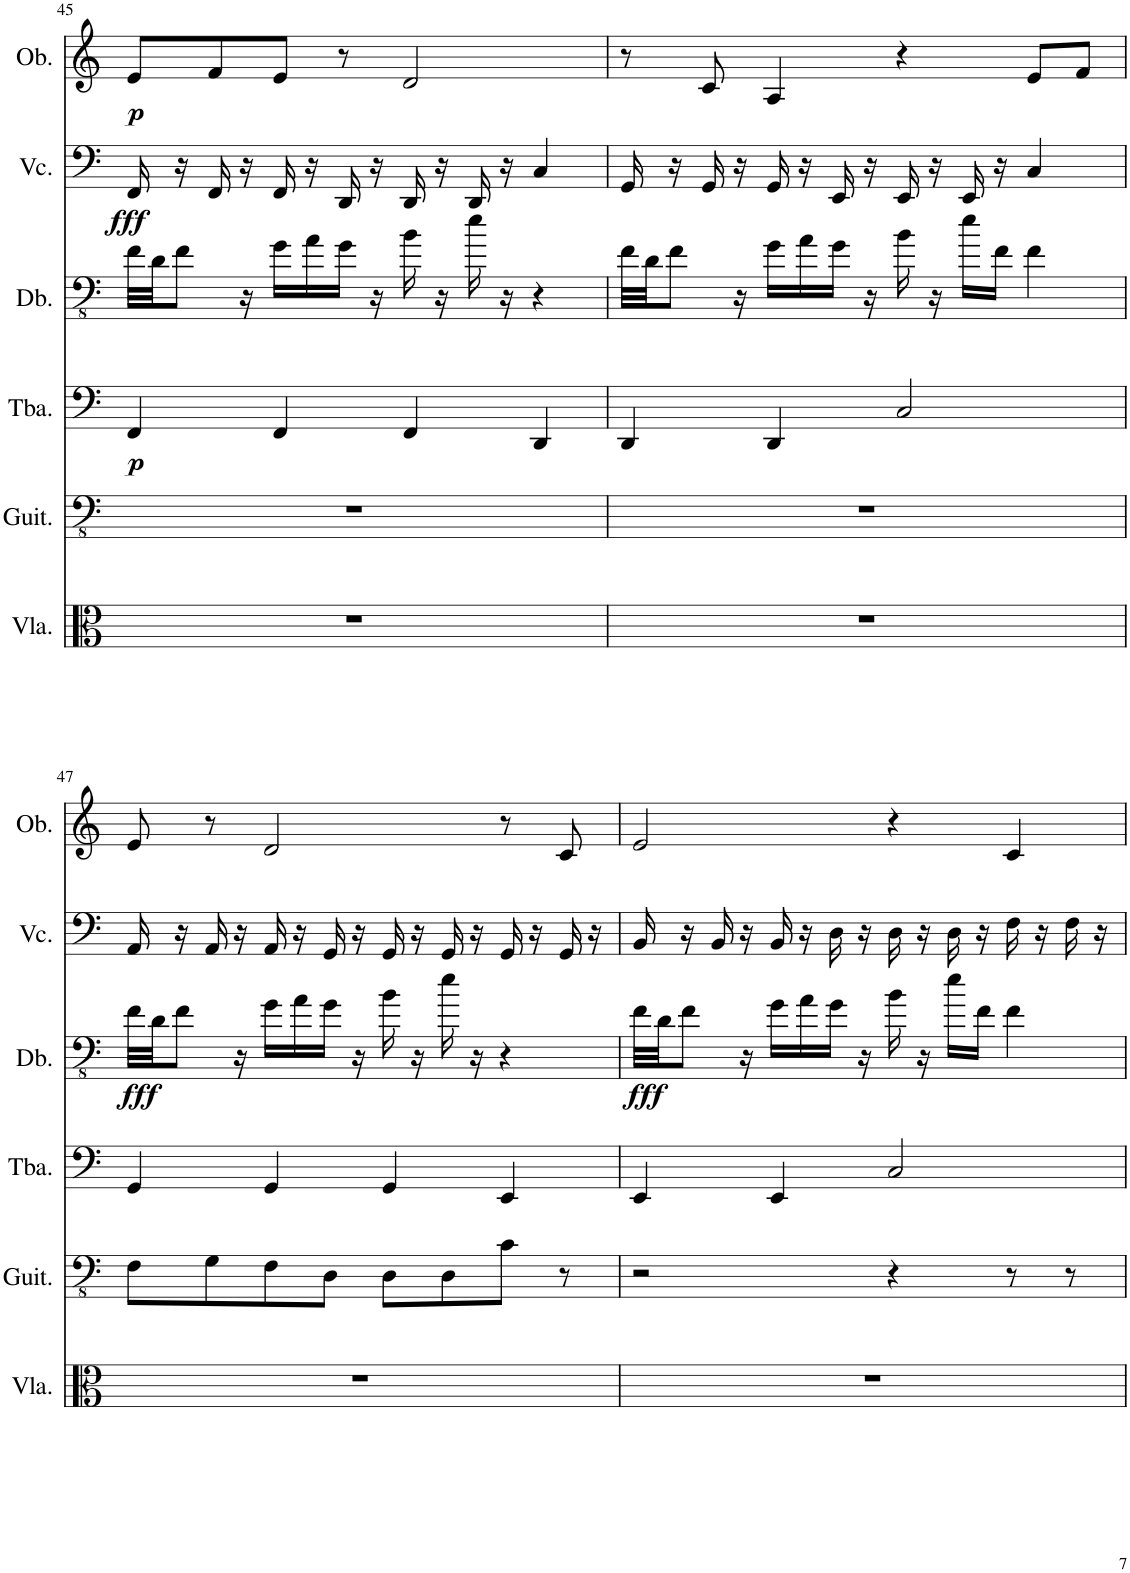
**kern	**kern	**kern	**dynam	**kern	**dynam	**kern	**dynam	**kern	**dynam
*part6	*part5	*part4	*part4	*part3	*part3	*part2	*part2	*part1	*part1
*staff6	*staff5	*staff4	*staff4	*staff3	*staff3	*staff2	*staff2	*staff1	*staff1
*I"Viola	*I"Classical Guitar	*I"Tuba	*	*I"Double Bass	*	*I"Violoncello	*	*I"Oboe	*
*I'Vla.	*I'Guit.	*I'Tba.	*	*I'Db.	*	*I'Vc.	*	*I'Ob.	*
!!LO:PB:g=z
*clefC3	*clefFv4	*clefF4	*	*clefFv4	*	*clefF4	*	*clefG2	*
*	*	*	*	*ITrd7c12	*	*	*	*	*
*k[]	*k[]	*k[]	*	*k[]	*	*k[]	*	*k[]	*
*M4/4	*M4/4	*M4/4	*	*M4/4	*	*M4/4	*	*M4/4	*
=45	=45	=45	=45	=45	=45	=45	=45	=45	=45
!	!	!	!LO:DY:b	!	!	!	!LO:DY:b	!	!LO:DY:b
1r	1r	4FF/	p	32F\LLL	.	16FF/	fff	8e/L	p
.	.	.	.	32D\JJ	.	.	.	.	.
.	.	.	.	8F\J	.	16r	.	.	.
.	.	.	.	.	.	16FF/	.	8f/	.
.	.	.	.	16r	.	16r	.	.	.
.	.	4FF/	.	16G\LL	.	16FF/	.	8e/J	.
.	.	.	.	16A\	.	16r	.	.	.
.	.	.	.	16G\JJ	.	16DD/	.	8r	.
.	.	.	.	16r	.	16r	.	.	.
.	.	4FF/	.	16B\	.	16DD/	.	2d/	.
.	.	.	.	16r	.	16r	.	.	.
.	.	.	.	16e\	.	16DD/	.	.	.
.	.	.	.	16r	.	16r	.	.	.
.	.	4DD/	.	4r	.	4C/	.	.	.
=46	=46	=46	=46	=46	=46	=46	=46	=46	=46
1r	1r	4DD/	.	32F\LLL	.	16GG/	.	8r	.
.	.	.	.	32D\JJ	.	.	.	.	.
.	.	.	.	8F\J	.	16r	.	.	.
.	.	.	.	.	.	16GG/	.	8c/	.
.	.	.	.	16r	.	16r	.	.	.
.	.	4DD/	.	16G\LL	.	16GG/	.	4A/	.
.	.	.	.	16A\	.	16r	.	.	.
.	.	.	.	16G\JJ	.	16EE/	.	.	.
.	.	.	.	16r	.	16r	.	.	.
.	.	2C/	.	16B\	.	16EE/	.	4r	.
.	.	.	.	16r	.	16r	.	.	.
.	.	.	.	16e\LL	.	16EE/	.	.	.
.	.	.	.	16F\JJ	.	16r	.	.	.
.	.	.	.	4F\	.	4C/	.	8e/L	.
.	.	.	.	.	.	.	.	8f/J	.
!!LO:LB:g=z
=47	=47	=47	=47	=47	=47	=47	=47	=47	=47
!	!	!	!	!	!LO:DY:b	!	!	!	!
1r	8FF\L	4GG/	.	32F\LLL	fff	16AA/	.	8e/	.
.	.	.	.	32D\JJ	.	.	.	.	.
.	.	.	.	8F\J	.	16r	.	.	.
.	8GG\	.	.	.	.	16AA/	.	8r	.
.	.	.	.	16r	.	16r	.	.	.
.	8FF\	4GG/	.	16G\LL	.	16AA/	.	2d/	.
.	.	.	.	16A\	.	16r	.	.	.
.	8DD\J	.	.	16G\JJ	.	16GG/	.	.	.
.	.	.	.	16r	.	16r	.	.	.
.	8DD\L	4GG/	.	16B\	.	16GG/	.	.	.
.	.	.	.	16r	.	16r	.	.	.
.	8DD\	.	.	16e\	.	16GG/	.	.	.
.	.	.	.	16r	.	16r	.	.	.
.	8C\J	4EE/	.	4r	.	16GG/	.	8r	.
.	.	.	.	.	.	16r	.	.	.
.	8r	.	.	.	.	16GG/	.	8c/	.
.	.	.	.	.	.	16r	.	.	.
=48	=48	=48	=48	=48	=48	=48	=48	=48	=48
!	!	!	!	!	!LO:DY:b	!	!	!	!
1r	2r	4EE/	.	32F\LLL	fff	16BB/	.	2e/	.
.	.	.	.	32D\JJ	.	.	.	.	.
.	.	.	.	8F\J	.	16r	.	.	.
.	.	.	.	.	.	16BB/	.	.	.
.	.	.	.	16r	.	16r	.	.	.
.	.	4EE/	.	16G\LL	.	16BB/	.	.	.
.	.	.	.	16A\	.	16r	.	.	.
.	.	.	.	16G\JJ	.	16D\	.	.	.
.	.	.	.	16r	.	16r	.	.	.
.	4r	2C/	.	16B\	.	16D\	.	4r	.
.	.	.	.	16r	.	16r	.	.	.
.	.	.	.	16e\LL	.	16D\	.	.	.
.	.	.	.	16F\JJ	.	16r	.	.	.
.	8r	.	.	4F\	.	16F\	.	4c/	.
.	.	.	.	.	.	16r	.	.	.
.	8r	.	.	.	.	16F\	.	.	.
.	.	.	.	.	.	16r	.	.	.
=	=	=	=	=	=	=	=	=	=
*-	*-	*-	*-	*-	*-	*-	*-	*-	*-
